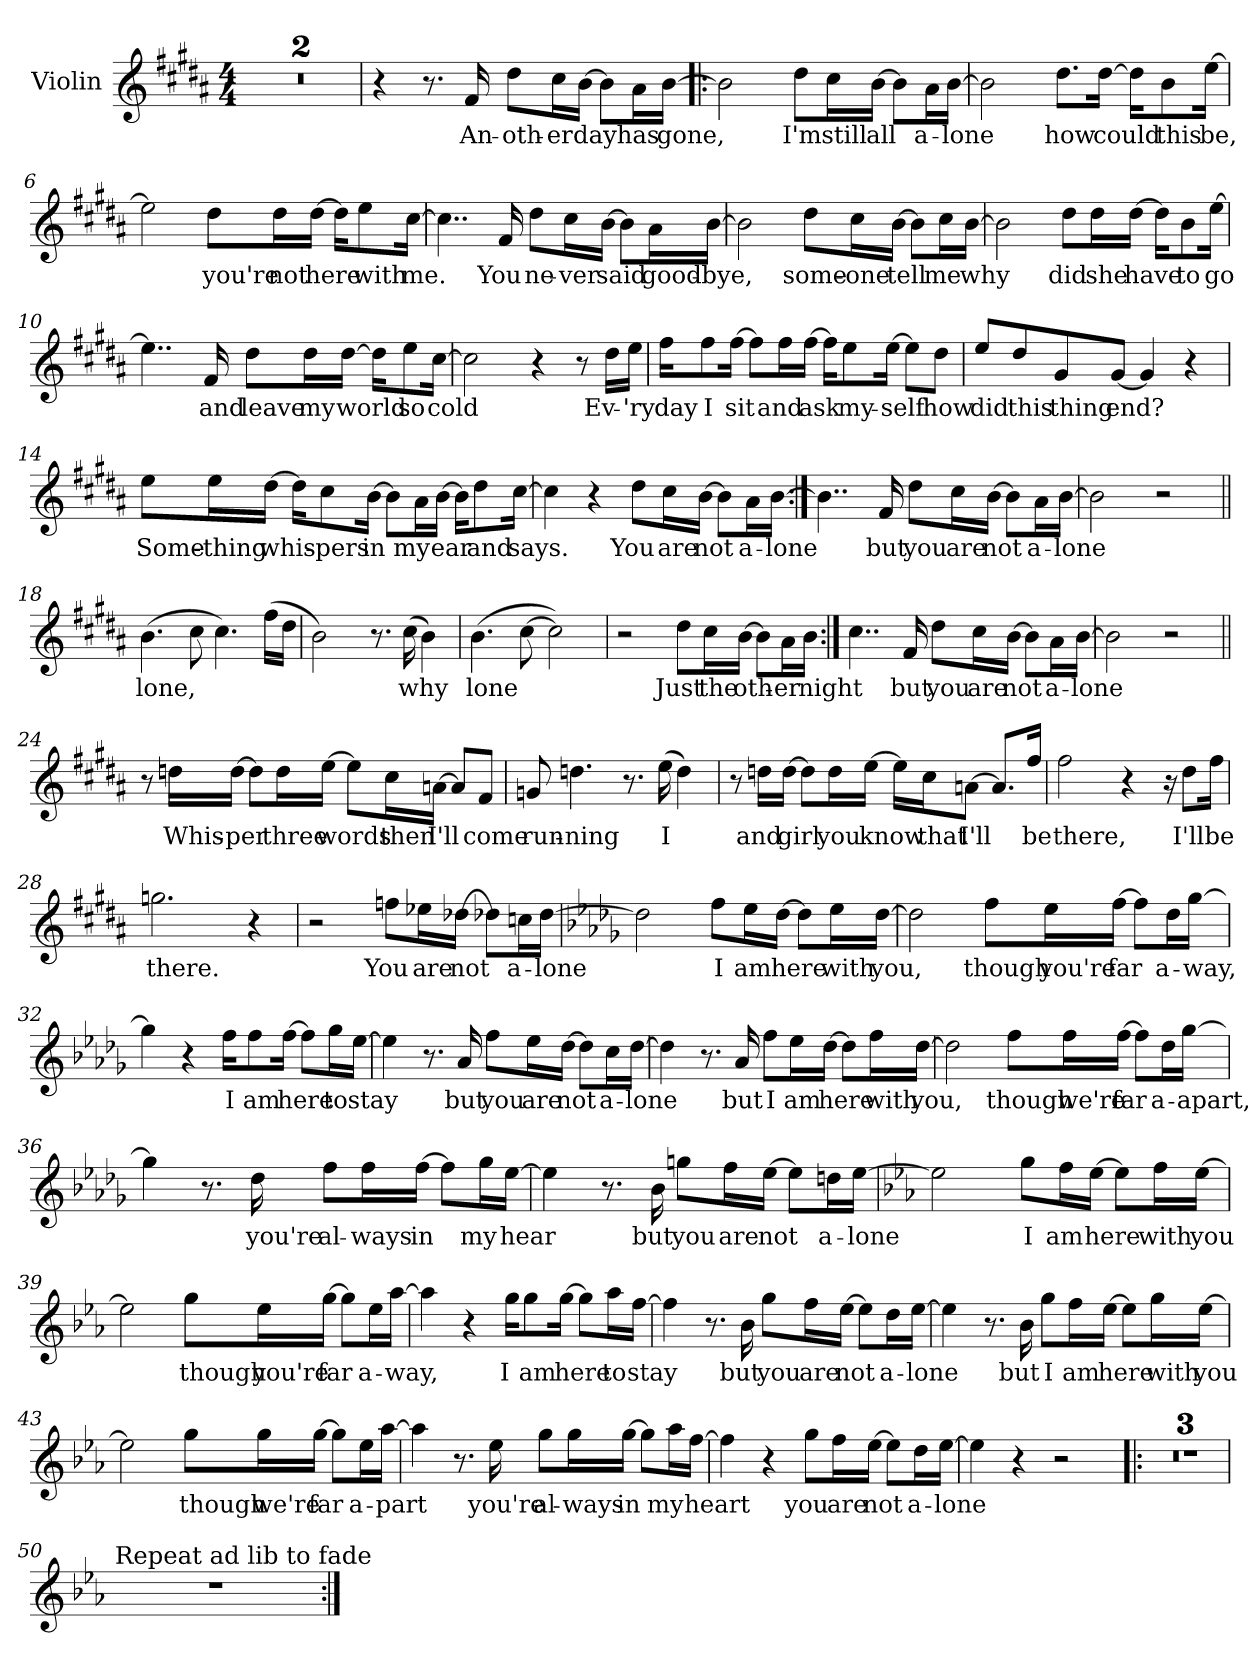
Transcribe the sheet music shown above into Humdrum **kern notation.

**kern	**text
*part1	*part1
*staff1	*staff1
*I"Violin	*
*I'Vln	*
*clefG2	*
*k[f#c#g#d#a#]	*
*B:	*
*M4/4	*
=1	=1
1r	.
=2	=2
1r	.
=3	=3
4r	.
8.r	.
16f#/	An-
8dd#\L	-oth-
16cc#\	-er
[16b\J	day
8b\L]	.
16a#\	has
[16b\J	gone,
=4!|:	=4!|:
2b\]	.
8dd#\L	I'm
16cc#\	still
[16b\J	all
8b\L]	.
16a#\	a-
[16b\J	-lone
!!LO:LB:g=z
=5	=5
2b\]	.
8.dd#\L	how
[16dd#\J	could
16dd#\L]	.
8b\	this
[16ee\J	be,
=6	=6
2ee\]	.
8dd#\L	you're
16dd#\	not
[16dd#\J	here
16dd#\L]	.
8ee\	with
[16cc#\J	me.
=7	=7
4..cc#\]	.
16f#/	You
8dd#\L	ne-
16cc#\	-ver
[16b\J	said
8b\L]	.
16a#\	good-
[16b\J	bye,
=8	=8
2b\]	.
8dd#\L	some-
16cc#\	-one
[16b\J	tell
8b\L]	.
16cc#\	me
[16b\J	why
!!LO:LB:g=z
=9	=9
2b\]	.
8dd#\L	did
16dd#\	she
[16dd#\J	have
16dd#\L]	.
8b\	to
[16ee\J	go
=10	=10
4..ee\]	.
16f#/	and
8dd#\L	leave
16dd#\	my
[16dd#\J	world
16dd#\L]	.
8ee\	so
[16cc#\J	cold
=11	=11
2cc#\]	.
4r	.
8r	.
16dd#\L	Ev-
16ee\J	-'ry
=12	=12
16ff#\L	day
8ff#\	I
[16ff#\J	sit
8ff#\L]	.
16ff#\	and
[16ff#\J	ask
16ff#\L]	.
8ee\	my-
[16ee\J	-self
8ee\L]	.
8dd#\J	how
!!LO:LB:g=z
=13	=13
8ee/L	did
8dd#/	this
8g#/	thing
[8g#/J	end?
4g#/]	.
4r	.
=14	=14
8ee\L	Some-
16ee\	-thing
[16dd#\J	whis-
16dd#\L]	.
8cc#\	-pers
[16b\J	in
8b\L]	.
16a#\	my
[16b\J	ear
16b\L]	.
8dd#\	and
[16cc#\J	says.
=15	=15
4cc#\]	.
4r	.
8dd#\L	You
16cc#\	are
[16b\J	not
8b\L]	.
16a#\	a-
[16b\J	-lone
=16:|!	=16:|!
4..b\]	.
16f#/	but
8dd#\L	you
16cc#\	are
[16b\J	not
8b\L]	.
16a#\	a-
[16b\J	-lone
!!LO:LB:g=z
=17	=17
2b\]	.
2r	.
=18||	=18||
(4.b\	lone,
8cc#\	.
4.cc#\)	.
(16ff#\L	.
16dd#\J	.
=19	=19
2b\)	.
8.r	.
(16cc#\	why
4b\)	.
=20	=20
(4.b\	lone
[8cc#\	.
2cc#\])	.
!!LO:LB:g=z
=21	=21
2r	.
8dd#\L	Just
16cc#\	the
[16b\J	oth-
8b\L]	.
16a#\	-er
16b\J	night
=22:|!	=22:|!
4..cc#\	.
16f#/	but
8dd#\L	you
16cc#\	are
[16b\J	not
8b\L]	.
16a#\	a-
[16b\J	-lone
=23	=23
2b\]	.
2r	.
=24||	=24||
8r	.
16ddn\L	Whis-
[16dd\J	-per
8dd\L]	.
16dd\	three
[16ee\J	words
8ee\L]	.
16cc#\	then
[16an\J	I'll
8a/L]	.
8f#/J	come
!!LO:LB:g=z
=25	=25
8gn/	run-
4.ddn\	-ning
8.r	.
(16ee\	I
4dd\)	.
=26	=26
8r	.
16ddn\L	and
[16dd\J	girl
8dd\L]	.
16dd\	you
[16ee\J	know
16ee\L]	.
16cc#\	that
[8an\J	I'll
8.a/L]	.
16ff#/J	be
=27	=27
2ff#\	there,
4r	.
16r	.
8dd#\L	I'll
16ff#\J	be
=28	=28
2.ggn\	there.
4r	.
!!LO:LB:g=z
=29	=29
2r	.
8ffn\L	You
16ee-X\	are
[16dd-X\J	not
8dd-X\L]	.
16ccn\	a-
[16dd-\J	-lone
=30	=30
*k[b-e-a-d-g-]	*
*D-:	*
2dd-\]	.
8ff\L	I
16ee-\	am
[16dd-\J	here
8dd-\L]	.
16ee-\	with
[16dd-\J	you,
=31	=31
2dd-\]	.
8ff\L	though
16ee-\	you're
[16ff\J	far
8ff\L]	.
16dd-\	a-
[16gg-\J	-way,
=32	=32
4gg-\]	.
4r	.
16ff\L	I
8ff\	am
[16ff\J	here
8ff\L]	.
16gg-\	to
[16ee-\J	stay
!!LO:LB:g=z
=33	=33
4ee-\]	.
8.r	.
16a-/	but
8ff\L	you
16ee-\	are
[16dd-\J	not
8dd-\L]	.
16cc\	a-
[16dd-\J	-lone
=34	=34
4dd-\]	.
8.r	.
16a-/	but
8ff\L	I
16ee-\	am
[16dd-\J	here
8dd-\L]	.
16ff\	with
[16dd-\J	you,
=35	=35
2dd-\]	.
8ff\L	though
16ff\	we're
[16ff\J	far
8ff\L]	.
16dd-\	a-
[16gg-\J	-apart,
=36	=36
4gg-\]	.
8.r	.
16dd-\	you're
8ff\L	al-
16ff\	-ways
[16ff\J	in
8ff\L]	.
16gg-\	my
[16ee-\J	hear
!!LO:LB:g=z
=37	=37
4ee-\]	.
8.r	.
16b-\	but
8ggn\L	you
16ff\	are
[16ee-\J	not
8ee-\L]	.
16ddn\	a-
[16ee-\J	-lone
=38	=38
*k[b-e-a-]	*
*E-:	*
2ee-\]	.
8gg\L	I
16ff\	am
[16ee-\J	here
8ee-\L]	.
16ff\	with
[16ee-\J	you
=39	=39
2ee-\]	.
8gg\L	though
16ee-\	you're
[16gg\J	far
8gg\L]	.
16ee-\	a-
[16aa-\J	-way,
=40	=40
4aa-\]	.
4r	.
16gg\L	I
8gg\	am
[16gg\J	here
8gg\L]	.
16aa-\	to
[16ff\J	stay
=41	=41
4ff\]	.
8.r	.
16b-\	but
8gg\L	you
16ff\	are
[16ee-\J	not
8ee-\L]	.
16dd\	a-
[16ee-\J	-lone
=42	=42
4ee-\]	.
8.r	.
16b-\	but
8gg\L	I
16ff\	am
[16ee-\J	here
8ee-\L]	.
16gg\	with
[16ee-\J	you
=43	=43
2ee-\]	.
8gg\L	though
16gg\	we're
[16gg\J	far
8gg\L]	.
16ee-\	a-
[16aa-\J	-part
=44	=44
4aa-\]	.
8.r	.
16ee-\	you're
8gg\L	al-
16gg\	-ways
[16gg\J	in
8gg\L]	.
16aa-\	my
[16ff\J	heart
=45	=45
4ff\]	.
4r	.
8gg\L	you
16ff\	are
[16ee-\J	not
8ee-\L]	.
16dd\	a-
[16ee-\J	-lone
!!LO:LB:g=z
=46	=46
4ee-\]	.
4r	.
2r	.
=47!|:	=47!|:
1r	.
=48	=48
1r	.
=49	=49
1r	.
=50	=50
!LO:TX:a:t=Repeat ad lib to fade	!
1r	.
=:|!	=:|!
*-	*-
